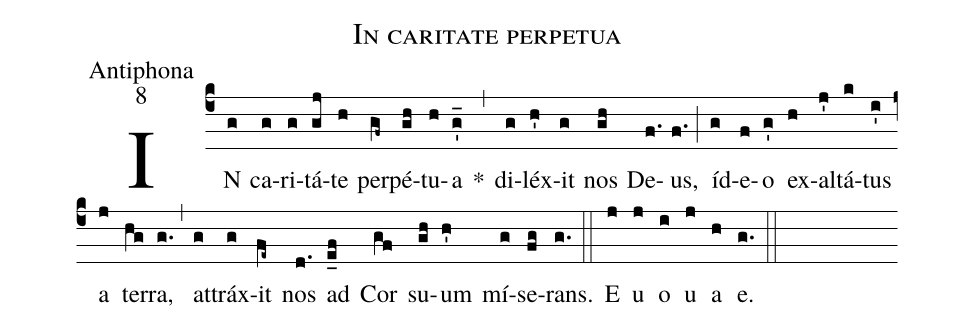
name:In caritate perpetua;
office-part:Antiphona;
mode:8;
%%
(c4) IN(g) ca(g)ri(g)tá(gj)te(h) per(gf~)pé(gh)tu(h)a(g_') *(,) di(g)léx(h')it(g) nos(gh) De(f.)us,(f.) (;) íd(g)e(f)o(g') ex(h)al(j')tá(k)tus(i') a(j) ter(hg)ra,(g.) (,) at(g)tráx(g)it(fe~) nos(d.) ad(e_f) Cor(gf) su(gh)um(h') mí(g)se(fg)rans.(g.) (::) E(j) u(j) o(i) u(j) a(h) e.(g.) (::)
